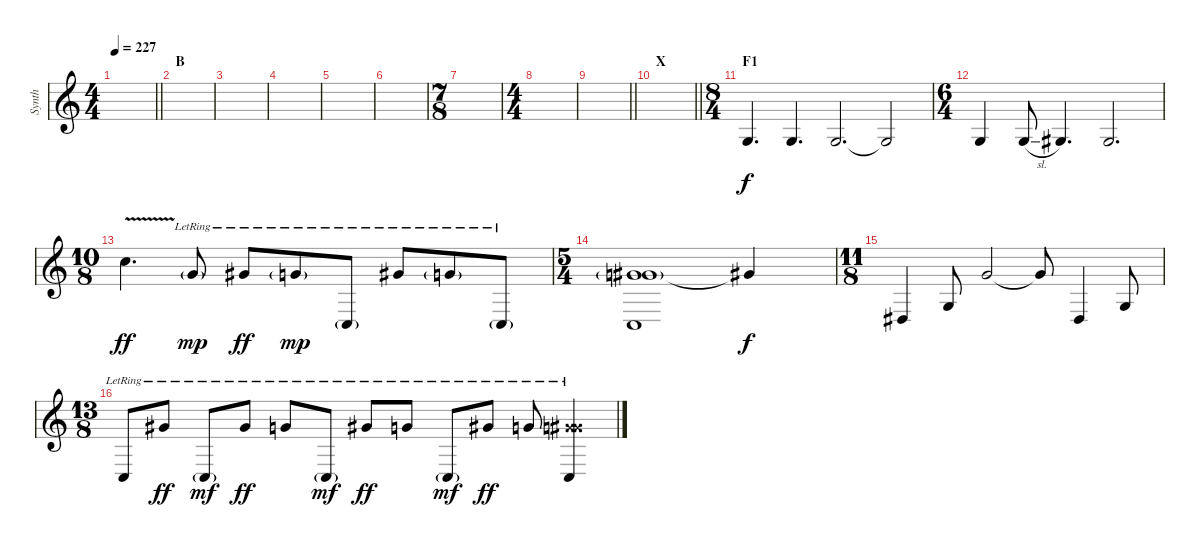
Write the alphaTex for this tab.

\track ("Synth" "Synth") {instrument pad8sweep}
\staff {score}
\tuning (D4 A3 F3 C3 G2 D2) {hide}
\ts (4 4)
\tempo 227
\clef g2
\barLineRight lightlight
\ks c
|
\section ("" "B")
|
|
|
|
|
\ts (7 8)
|
\ts (4 4)
|
\barLineRight lightlight
|
\section ("" "X")
\barLineRight lightlight
|
\ts (8 4)
\section ("" "F1")
7.4.4{d dy f} 7.4.4{d} 7.4.2{d} 7.4{t}.2 |
\ts (6 4)
7.4.4 7.4{sl}.8 8.4.4{d} 8.4.2{d} |
\ts (10 8)
15.2{v}.4{d dy ff} 14.3{g lr}.8{dy mp} 11.2{lr}.8{dy ff} 14.3{g lr}.8{dy mp} 0.4{g lr}.8 11.2{lr}.8 14.3{g lr}.8 0.4{g lr}.8 |
\ts (5 4)
(11.2{g} 14.3 0.4).1 11.2{t}.4{dy f} |
\ts (11 8)
13.6.4 12.5.8 14.3.2 14.3{t}.8 13.6.4 12.5.8 |
\ts (13 8)
0.4{lr}.8 11.2{lr}.8{dy ff} 0.4{g lr}.8{dy mf} 11.2{lr}.8{dy ff} 14.3{lr}.8 0.4{g lr}.8{dy mf} 11.2{lr}.8{dy ff} 14.3{lr}.8 0.4{g lr}.8{dy mf} 11.2{lr}.8{dy ff} 14.3{lr}.8 (11.2{x} 14.3{x} 0.4{lr}).4
